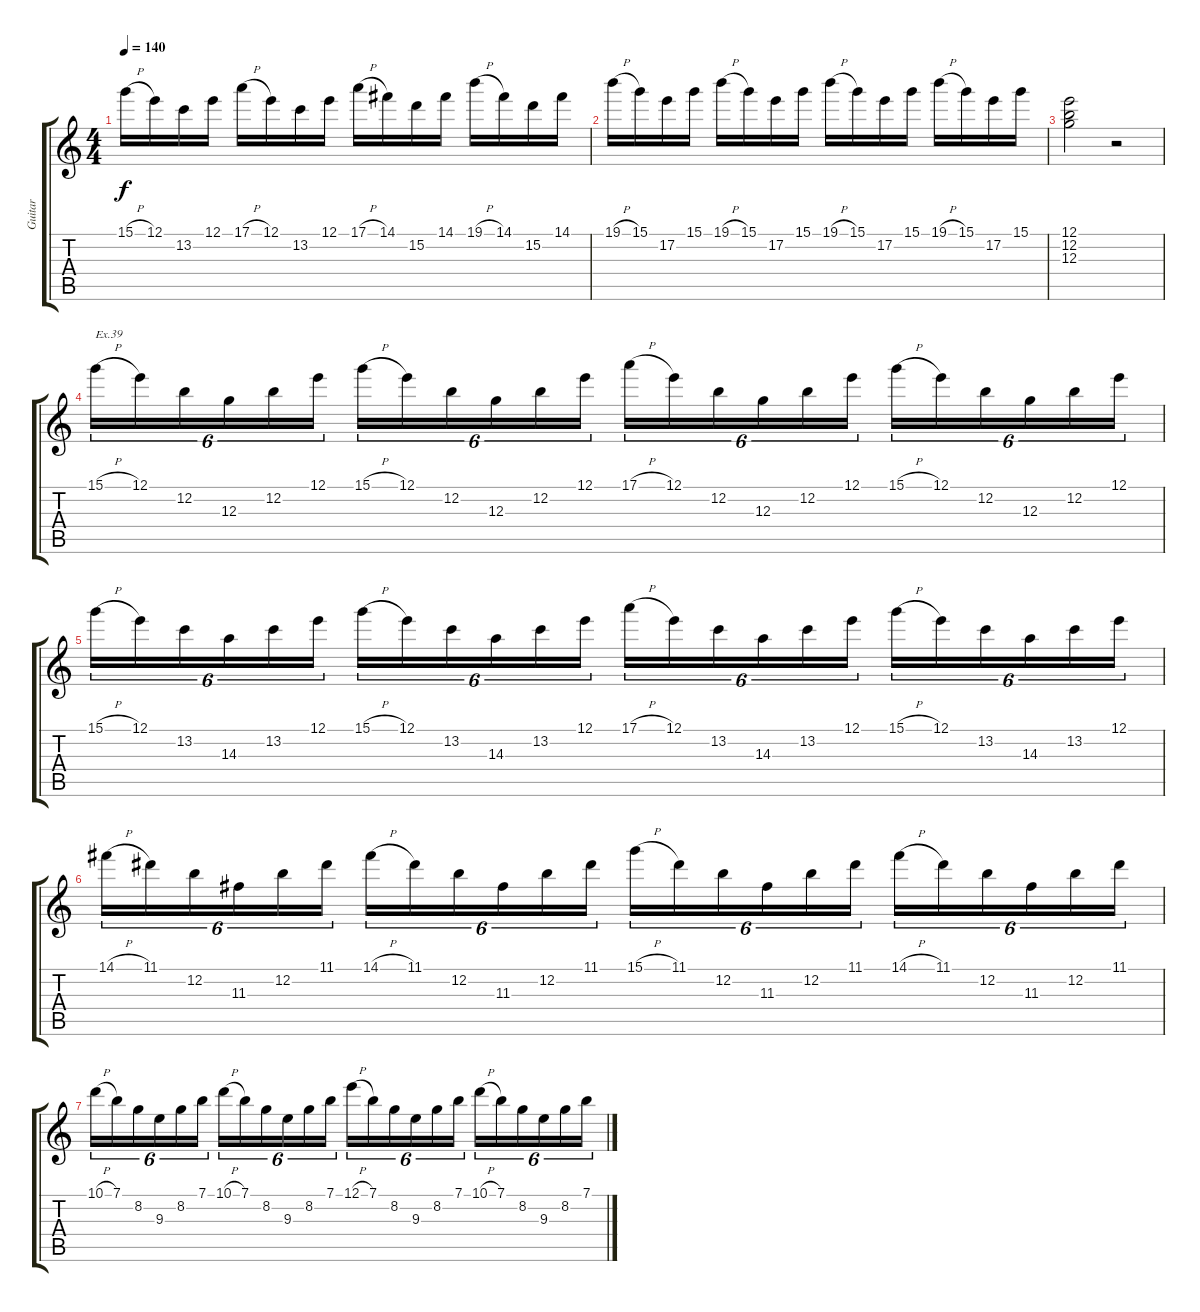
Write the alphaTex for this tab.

\track ("Guitar" "Guitar") {instrument distortionguitar}
\staff {score tabs}
\tuning (E4 B3 G3 D3 A2 E2) {hide}
\ts (4 4)
\tempo 140
\clef g2
\ks c
15.1{h}.16{dy f} 12.1.16 13.2.16 12.1.16 17.1{h}.16 12.1.16 13.2.16 12.1.16 17.1{h}.16 14.1.16 15.2.16 14.1.16 19.1{h}.16 14.1.16 15.2.16 14.1.16 |
19.1{h}.16 15.1.16 17.2.16 15.1.16 19.1{h}.16 15.1.16 17.2.16 15.1.16 19.1{h}.16 15.1.16 17.2.16 15.1.16 19.1{h}.16 15.1.16 17.2.16 15.1.16 |
(12.1 12.2 12.3).2 r.2 |
15.1{h}.16{tu (6 4) txt "Ex.39"} 12.1.16{tu (6 4)} 12.2.16{tu (6 4)} 12.3.16{tu (6 4)} 12.2.16{tu (6 4)} 12.1.16{tu (6 4)} 15.1{h}.16{tu (6 4)} 12.1.16{tu (6 4)} 12.2.16{tu (6 4)} 12.3.16{tu (6 4)} 12.2.16{tu (6 4)} 12.1.16{tu (6 4)} 17.1{h}.16{tu (6 4)} 12.1.16{tu (6 4)} 12.2.16{tu (6 4)} 12.3.16{tu (6 4)} 12.2.16{tu (6 4)} 12.1.16{tu (6 4)} 15.1{h}.16{tu (6 4)} 12.1.16{tu (6 4)} 12.2.16{tu (6 4)} 12.3.16{tu (6 4)} 12.2.16{tu (6 4)} 12.1.16{tu (6 4)} |
15.1{h}.16{tu (6 4)} 12.1.16{tu (6 4)} 13.2.16{tu (6 4)} 14.3.16{tu (6 4)} 13.2.16{tu (6 4)} 12.1.16{tu (6 4)} 15.1{h}.16{tu (6 4)} 12.1.16{tu (6 4)} 13.2.16{tu (6 4)} 14.3.16{tu (6 4)} 13.2.16{tu (6 4)} 12.1.16{tu (6 4)} 17.1{h}.16{tu (6 4)} 12.1.16{tu (6 4)} 13.2.16{tu (6 4)} 14.3.16{tu (6 4)} 13.2.16{tu (6 4)} 12.1.16{tu (6 4)} 15.1{h}.16{tu (6 4)} 12.1.16{tu (6 4)} 13.2.16{tu (6 4)} 14.3.16{tu (6 4)} 13.2.16{tu (6 4)} 12.1.16{tu (6 4)} |
14.1{h}.16{tu (6 4)} 11.1.16{tu (6 4)} 12.2.16{tu (6 4)} 11.3.16{tu (6 4)} 12.2.16{tu (6 4)} 11.1.16{tu (6 4)} 14.1{h}.16{tu (6 4)} 11.1.16{tu (6 4)} 12.2.16{tu (6 4)} 11.3.16{tu (6 4)} 12.2.16{tu (6 4)} 11.1.16{tu (6 4)} 15.1{h}.16{tu (6 4)} 11.1.16{tu (6 4)} 12.2.16{tu (6 4)} 11.3.16{tu (6 4)} 12.2.16{tu (6 4)} 11.1.16{tu (6 4)} 14.1{h}.16{tu (6 4)} 11.1.16{tu (6 4)} 12.2.16{tu (6 4)} 11.3.16{tu (6 4)} 12.2.16{tu (6 4)} 11.1.16{tu (6 4)} |
10.1{h}.16{tu (6 4)} 7.1.16{tu (6 4)} 8.2.16{tu (6 4)} 9.3.16{tu (6 4)} 8.2.16{tu (6 4)} 7.1.16{tu (6 4)} 10.1{h}.16{tu (6 4)} 7.1.16{tu (6 4)} 8.2.16{tu (6 4)} 9.3.16{tu (6 4)} 8.2.16{tu (6 4)} 7.1.16{tu (6 4)} 12.1{h}.16{tu (6 4)} 7.1.16{tu (6 4)} 8.2.16{tu (6 4)} 9.3.16{tu (6 4)} 8.2.16{tu (6 4)} 7.1.16{tu (6 4)} 10.1{h}.16{tu (6 4)} 7.1.16{tu (6 4)} 8.2.16{tu (6 4)} 9.3.16{tu (6 4)} 8.2.16{tu (6 4)} 7.1.16{tu (6 4)}
